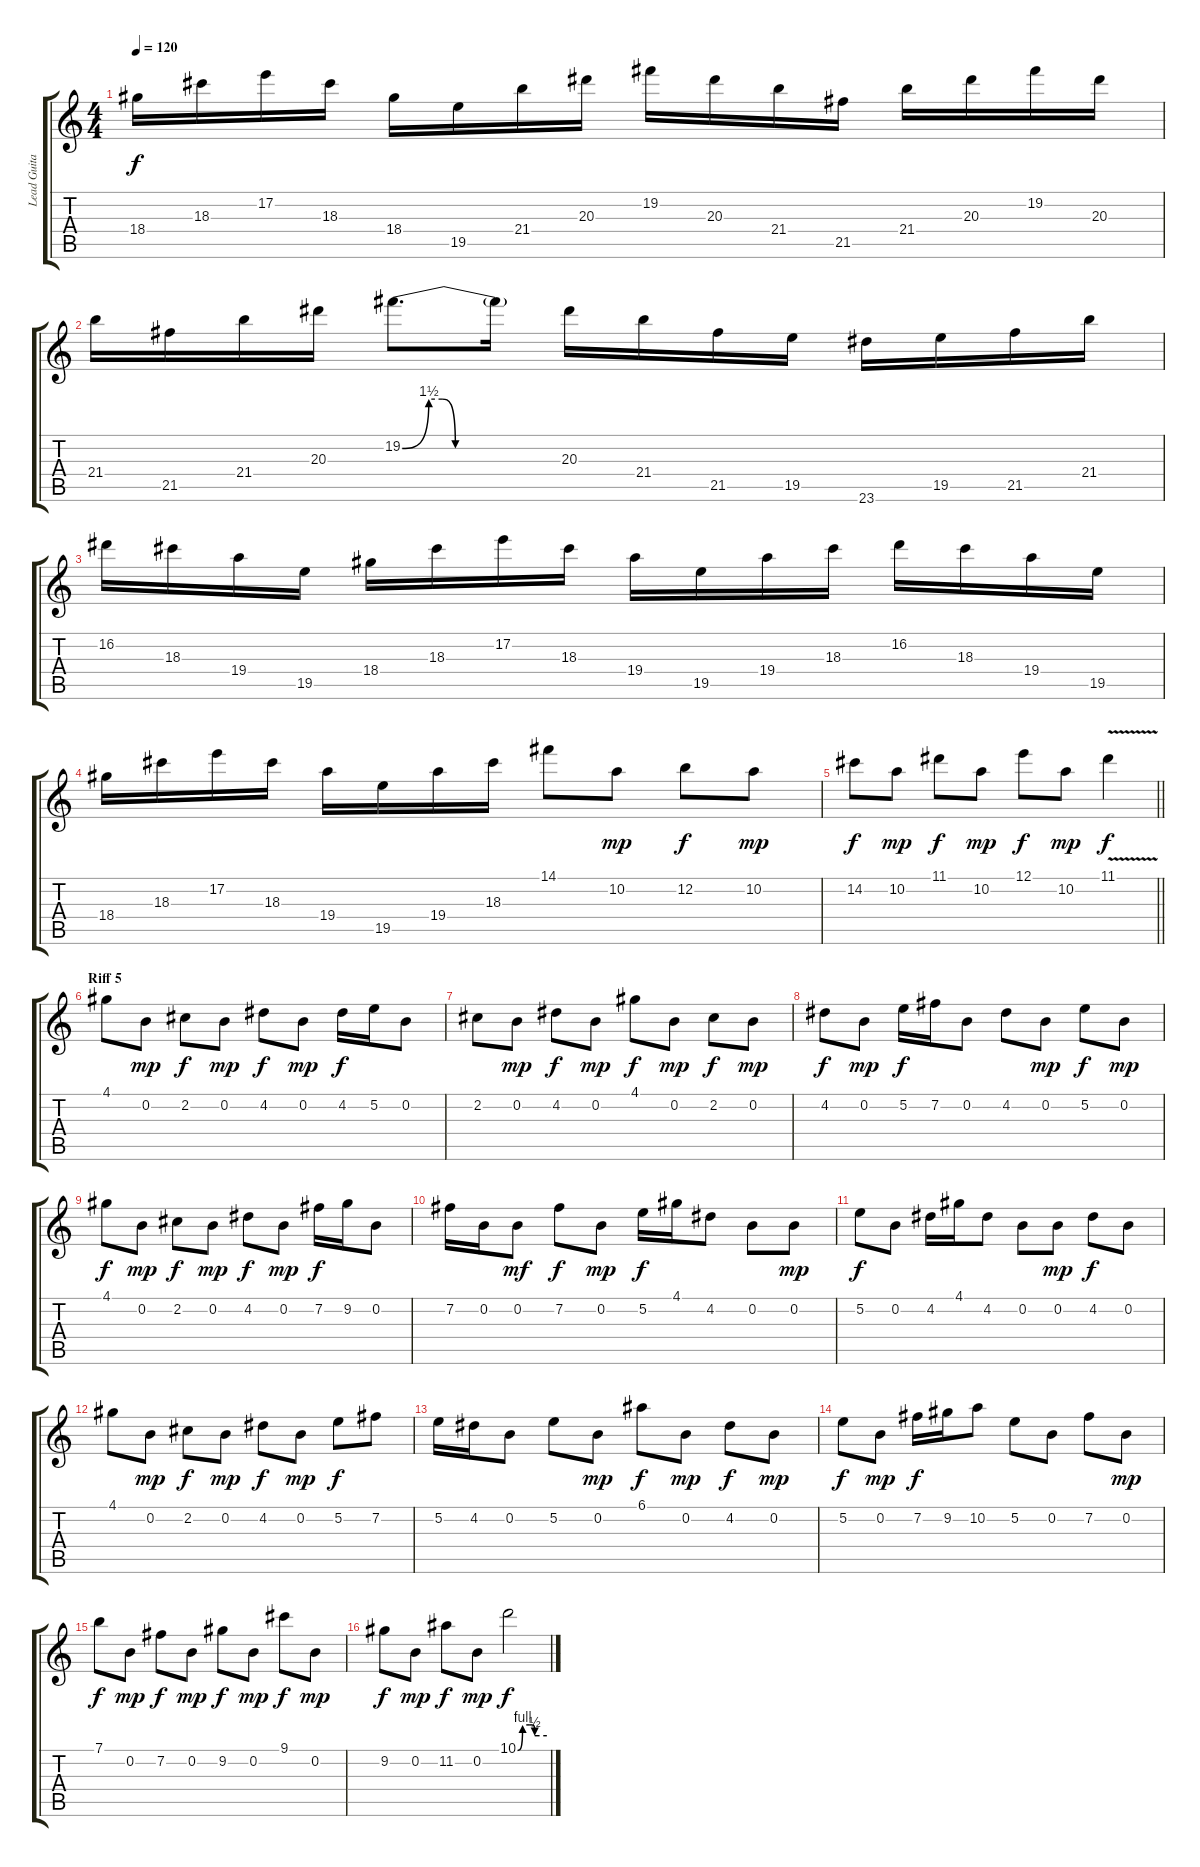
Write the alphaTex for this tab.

\track ("Lead Guitar" "Lead Guita") {instrument overdrivenguitar}
\staff {score tabs}
\tuning (E4 B3 G3 D3 A2 E2) {hide}
\ts (4 4)
\tempo 120
\clef g2
\ks c
18.4.16{dy f} 18.3.16 17.2.16 18.3.16 18.4.16 19.5.16 21.4.16 20.3.16 19.2.16 20.3.16 21.4.16 21.5.16 21.4.16 20.3.16 19.2.16 20.3.16 |
21.4.16 21.5.16 21.4.16 20.3.16 19.2{be (custom 0 0 10 6 15 6 20 0 30 0 60 0)}.8{d} 19.2{t}.16 20.3.16 21.4.16 21.5.16 19.5.16 23.6.16 19.5.16 21.5.16 21.4.16 |
16.2.16 18.3.16 19.4.16 19.5.16 18.4.16 18.3.16 17.2.16 18.3.16 19.4.16 19.5.16 19.4.16 18.3.16 16.2.16 18.3.16 19.4.16 19.5.16 |
18.4.16 18.3.16 17.2.16 18.3.16 19.4.16 19.5.16 19.4.16 18.3.16 14.1.8 10.2.8{dy mp} 12.2.8{dy f} 10.2.8{dy mp} |
\barLineRight lightlight
14.2.8{dy f} 10.2.8{dy mp} 11.1.8{dy f} 10.2.8{dy mp} 12.1.8{dy f} 10.2.8{dy mp} 11.1{v}.4{dy f} |
\section ("" "Riff 5")
4.1.8 0.2.8{dy mp} 2.2.8{dy f} 0.2.8{dy mp} 4.2.8{dy f} 0.2.8{dy mp} 4.2.16{dy f} 5.2.16 0.2.8 |
2.2.8 0.2.8{dy mp} 4.2.8{dy f} 0.2.8{dy mp} 4.1.8{dy f} 0.2.8{dy mp} 2.2.8{dy f} 0.2.8{dy mp} |
4.2.8{dy f} 0.2.8{dy mp} 5.2.16{dy f} 7.2.16 0.2.8 4.2.8 0.2.8{dy mp} 5.2.8{dy f} 0.2.8{dy mp} |
4.1.8{dy f} 0.2.8{dy mp} 2.2.8{dy f} 0.2.8{dy mp} 4.2.8{dy f} 0.2.8{dy mp} 7.2.16{dy f} 9.2.16 0.2.8 |
7.2.16 0.2.16 0.2.8{dy mf} 7.2.8{dy f} 0.2.8{dy mp} 5.2.16{dy f} 4.1.16 4.2.8 0.2.8 0.2.8{dy mp} |
5.2.8{dy f} 0.2.8 4.2.16 4.1.16 4.2.8 0.2.8 0.2.8{dy mp} 4.2.8{dy f} 0.2.8 |
4.1.8 0.2.8{dy mp} 2.2.8{dy f} 0.2.8{dy mp} 4.2.8{dy f} 0.2.8{dy mp} 5.2.8{dy f} 7.2.8 |
5.2.16 4.2.16 0.2.8 5.2.8 0.2.8{dy mp} 6.1.8{dy f} 0.2.8{dy mp} 4.2.8{dy f} 0.2.8{dy mp} |
5.2.8{dy f} 0.2.8{dy mp} 7.2.16{dy f} 9.2.16 10.2.8 5.2.8 0.2.8 7.2.8 0.2.8{dy mp} |
7.1.8{dy f} 0.2.8{dy mp} 7.2.8{dy f} 0.2.8{dy mp} 9.2.8{dy f} 0.2.8{dy mp} 9.1.8{dy f} 0.2.8{dy mp} |
9.2.8{dy f} 0.2.8{dy mp} 11.2.8{dy f} 0.2.8{dy mp} 10.1{be (custom 0 0 10 4 25 4 30 4 35 2 45 2 60 2)}.2{dy f}
